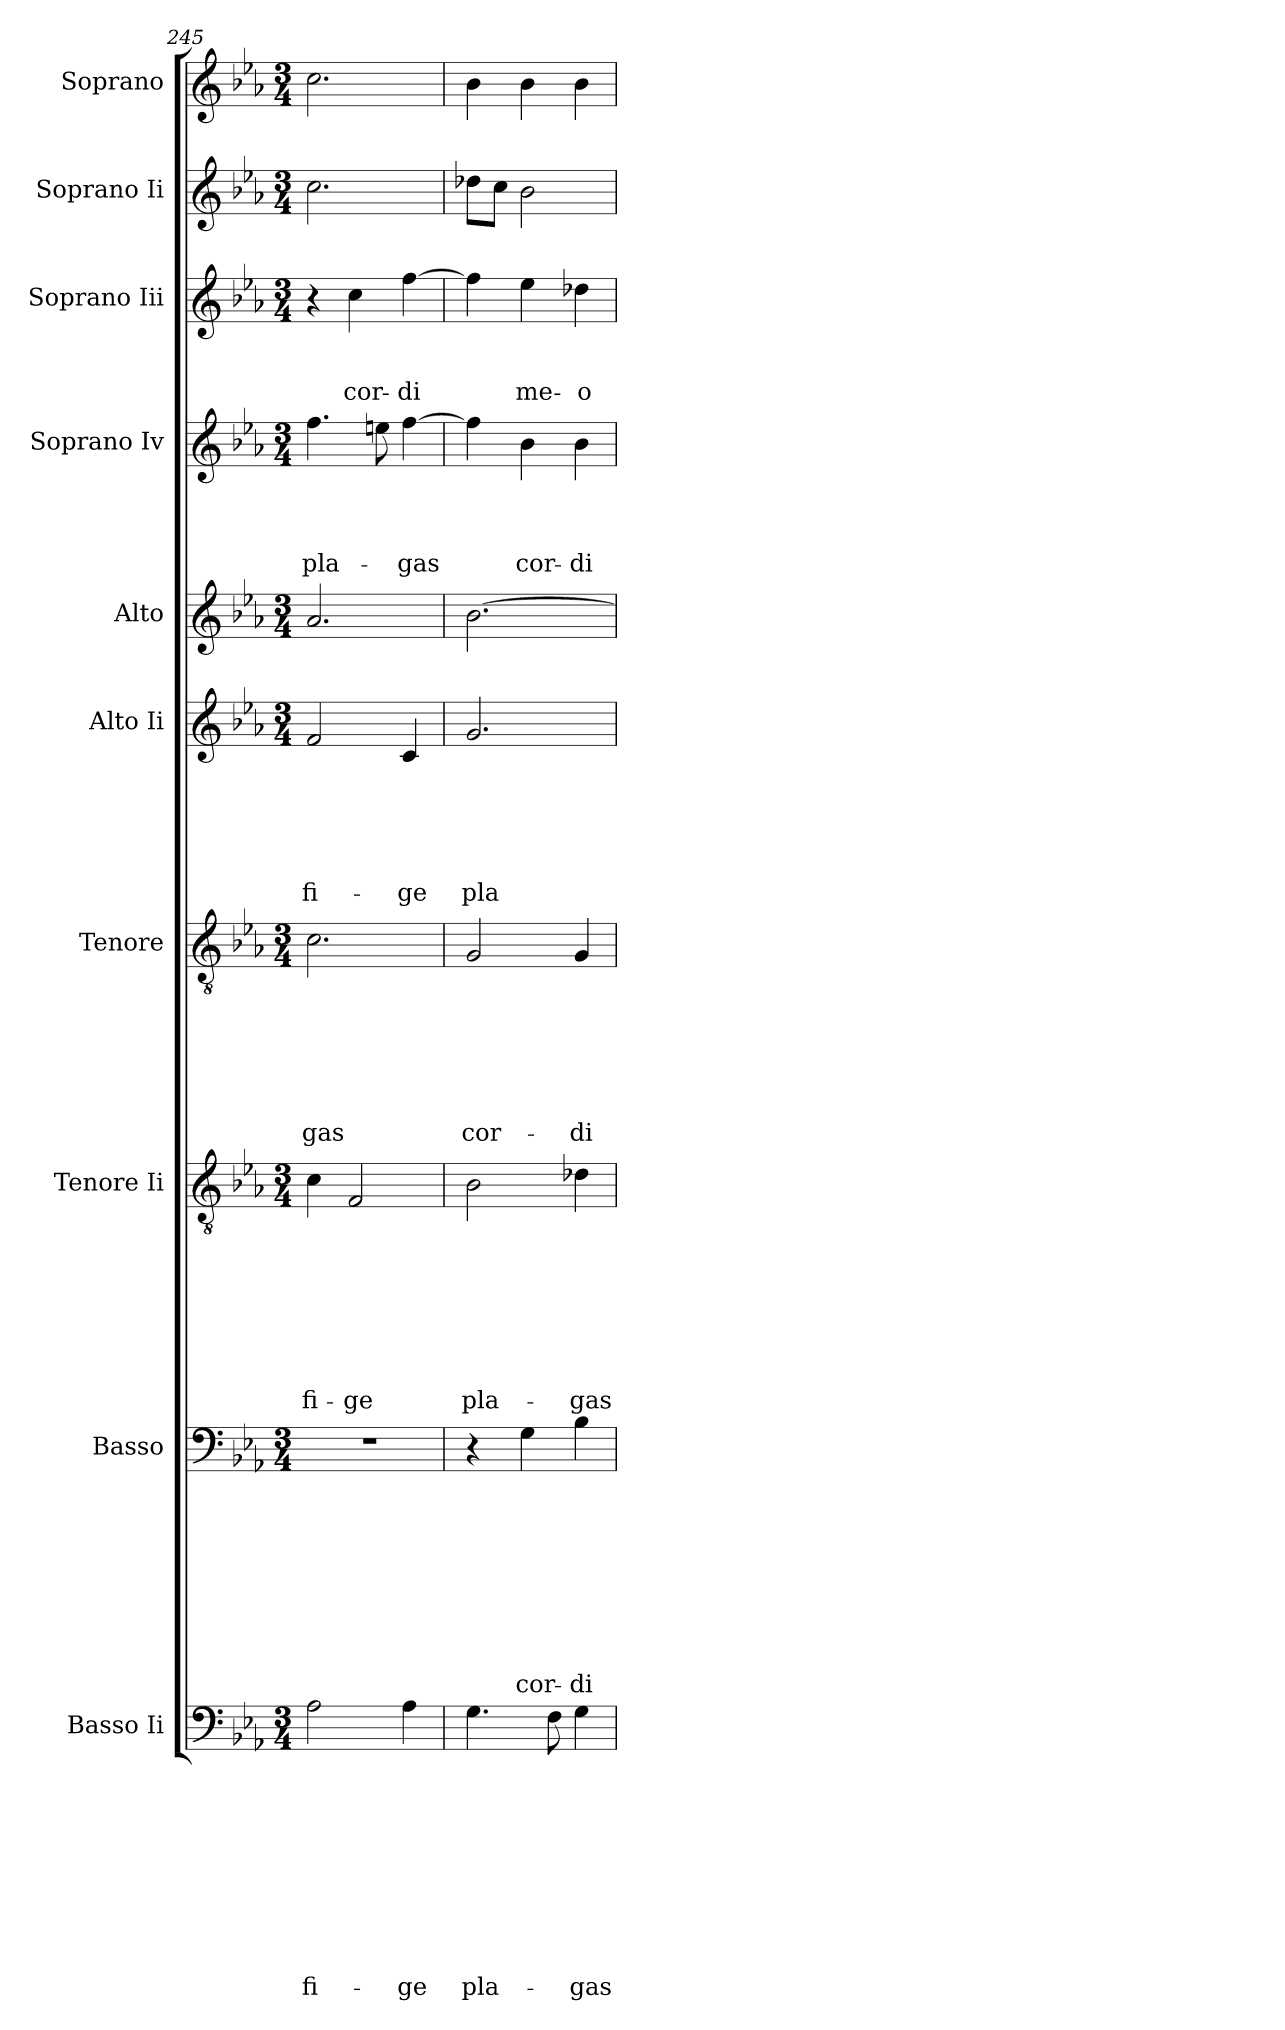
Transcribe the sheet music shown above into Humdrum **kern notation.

**kern	**text	**text	**text	**text	**text	**text	**text	**text	**text	**text	**kern	**text	**text	**text	**text	**text	**text	**text	**text	**text	**kern	**text	**text	**text	**text	**text	**text	**text	**text	**kern	**text	**text	**text	**text	**text	**text	**text	**kern	**text	**text	**text	**text	**text	**text	**kern	**kern	**text	**text	**text	**text	**kern	**text	**text	**text	**kern	**kern
*part10	*part10	*part10	*part10	*part10	*part10	*part10	*part10	*part10	*part10	*part10	*part9	*part9	*part9	*part9	*part9	*part9	*part9	*part9	*part9	*part9	*part8	*part8	*part8	*part8	*part8	*part8	*part8	*part8	*part8	*part7	*part7	*part7	*part7	*part7	*part7	*part7	*part7	*part6	*part6	*part6	*part6	*part6	*part6	*part6	*part5	*part4	*part4	*part4	*part4	*part4	*part3	*part3	*part3	*part3	*part2	*part1
*staff10	*staff10	*staff10	*staff10	*staff10	*staff10	*staff10	*staff10	*staff10	*staff10	*staff10	*staff9	*staff9	*staff9	*staff9	*staff9	*staff9	*staff9	*staff9	*staff9	*staff9	*staff8	*staff8	*staff8	*staff8	*staff8	*staff8	*staff8	*staff8	*staff8	*staff7	*staff7	*staff7	*staff7	*staff7	*staff7	*staff7	*staff7	*staff6	*staff6	*staff6	*staff6	*staff6	*staff6	*staff6	*staff5	*staff4	*staff4	*staff4	*staff4	*staff4	*staff3	*staff3	*staff3	*staff3	*staff2	*staff1
*I"Basso Ii	*	*	*	*	*	*	*	*	*	*	*I"Basso	*	*	*	*	*	*	*	*	*	*I"Tenore Ii	*	*	*	*	*	*	*	*	*I"Tenore	*	*	*	*	*	*	*	*I"Alto Ii	*	*	*	*	*	*	*I"Alto	*I"Soprano Iv	*	*	*	*	*I"Soprano Iii	*	*	*	*I"Soprano Ii	*I"Soprano
*clefF4	*	*	*	*	*	*	*	*	*	*	*clefF4	*	*	*	*	*	*	*	*	*	*clefGv2	*	*	*	*	*	*	*	*	*clefGv2	*	*	*	*	*	*	*	*clefG2	*	*	*	*	*	*	*clefG2	*clefG2	*	*	*	*	*clefG2	*	*	*	*clefG2	*clefG2
*k[b-e-a-]	*	*	*	*	*	*	*	*	*	*	*k[b-e-a-]	*	*	*	*	*	*	*	*	*	*k[b-e-a-]	*	*	*	*	*	*	*	*	*k[b-e-a-]	*	*	*	*	*	*	*	*k[b-e-a-]	*	*	*	*	*	*	*k[b-e-a-]	*k[b-e-a-]	*	*	*	*	*k[b-e-a-]	*	*	*	*k[b-e-a-]	*k[b-e-a-]
*E-:	*	*	*	*	*	*	*	*	*	*	*E-:	*	*	*	*	*	*	*	*	*	*E-:	*	*	*	*	*	*	*	*	*E-:	*	*	*	*	*	*	*	*E-:	*	*	*	*	*	*	*E-:	*E-:	*	*	*	*	*E-:	*	*	*	*E-:	*E-:
*M3/4	*	*	*	*	*	*	*	*	*	*	*M3/4	*	*	*	*	*	*	*	*	*	*M3/4	*	*	*	*	*	*	*	*	*M3/4	*	*	*	*	*	*	*	*M3/4	*	*	*	*	*	*	*M3/4	*M3/4	*	*	*	*	*M3/4	*	*	*	*M3/4	*M3/4
=245	=245	=245	=245	=245	=245	=245	=245	=245	=245	=245	=245	=245	=245	=245	=245	=245	=245	=245	=245	=245	=245	=245	=245	=245	=245	=245	=245	=245	=245	=245	=245	=245	=245	=245	=245	=245	=245	=245	=245	=245	=245	=245	=245	=245	=245	=245	=245	=245	=245	=245	=245	=245	=245	=245	=245	=245
!	!	!	!	!	!	!	!	!	!	!LO:LY:b	!LO:N:vis=1	!	!	!	!	!	!	!	!	!	!	!	!	!	!	!	!	!	!LO:LY:b	!	!	!	!	!	!	!	!LO:LY:b	!	!	!	!	!	!	!LO:LY:b	!	!	!	!	!	!LO:LY:b	!	!	!	!	!	!
2A-\	.	.	.	.	.	.	.	.	.	fi-	2.r	.	.	.	.	.	.	.	.	.	4c\	.	.	.	.	.	.	.	fi-	2.c\	.	.	.	.	.	.	-gas	2f/	.	.	.	.	.	fi-	2.a-/	4.ff\	.	.	.	pla-	4r	.	.	.	2.cc\	2.cc\
!	!	!	!	!	!	!	!	!	!	!	!	!	!	!	!	!	!	!	!	!	!	!	!	!	!	!	!	!	!LO:LY:b	!	!	!	!	!	!	!	!	!	!	!	!	!	!	!	!	!	!	!	!	!	!	!	!	!LO:LY:b	!	!
.	.	.	.	.	.	.	.	.	.	.	.	.	.	.	.	.	.	.	.	.	2F/	.	.	.	.	.	.	.	-ge	.	.	.	.	.	.	.	.	.	.	.	.	.	.	.	.	.	.	.	.	.	4cc\	.	.	cor-	.	.
.	.	.	.	.	.	.	.	.	.	.	.	.	.	.	.	.	.	.	.	.	.	.	.	.	.	.	.	.	.	.	.	.	.	.	.	.	.	.	.	.	.	.	.	.	.	8een\	.	.	.	.	.	.	.	.	.	.
!	!	!	!	!	!	!	!	!	!	!LO:LY:b	!	!	!	!	!	!	!	!	!	!	!	!	!	!	!	!	!	!	!	!	!	!	!	!	!	!	!	!	!	!	!	!	!	!LO:LY:b	!	!	!	!	!	!LO:LY:b	!	!	!	!LO:LY:b	!	!
4A-\	.	.	.	.	.	.	.	.	.	-ge	.	.	.	.	.	.	.	.	.	.	.	.	.	.	.	.	.	.	.	.	.	.	.	.	.	.	.	4c/	.	.	.	.	.	-ge	.	[>4ff\	.	.	.	-gas	[>4ff\	.	.	-di	.	.
=246	=246	=246	=246	=246	=246	=246	=246	=246	=246	=246	=246	=246	=246	=246	=246	=246	=246	=246	=246	=246	=246	=246	=246	=246	=246	=246	=246	=246	=246	=246	=246	=246	=246	=246	=246	=246	=246	=246	=246	=246	=246	=246	=246	=246	=246	=246	=246	=246	=246	=246	=246	=246	=246	=246	=246	=246
!	!	!	!	!	!	!	!	!	!	!LO:LY:b	!	!	!	!	!	!	!	!	!	!	!	!	!	!	!	!	!	!	!LO:LY:b	!	!	!	!	!	!	!	!LO:LY:b	!	!	!	!	!	!	!LO:LY:b	!	!	!	!	!	!	!	!	!	!	!	!
4.G\	.	.	.	.	.	.	.	.	.	pla-	4r	.	.	.	.	.	.	.	.	.	2B-\	.	.	.	.	.	.	.	pla-	2G/	.	.	.	.	.	.	cor-	2.g/	.	.	.	.	.	pla-	[>2.b-\	4ff\]	.	.	.	.	4ff\]	.	.	.	8dd-X\L	4b-\
.	.	.	.	.	.	.	.	.	.	.	.	.	.	.	.	.	.	.	.	.	.	.	.	.	.	.	.	.	.	.	.	.	.	.	.	.	.	.	.	.	.	.	.	.	.	.	.	.	.	.	.	.	.	.	8cc\J	.
!	!	!	!	!	!	!	!	!	!	!	!	!	!	!	!	!	!	!	!	!LO:LY:b	!	!	!	!	!	!	!	!	!	!	!	!	!	!	!	!	!	!	!	!	!	!	!	!	!	!	!	!	!	!LO:LY:b	!	!	!	!LO:LY:b	!	!
.	.	.	.	.	.	.	.	.	.	.	4G\	.	.	.	.	.	.	.	.	cor-	.	.	.	.	.	.	.	.	.	.	.	.	.	.	.	.	.	.	.	.	.	.	.	.	.	4b-\	.	.	.	cor-	4ee-\	.	.	me-	2b-\	4b-\
8F\	.	.	.	.	.	.	.	.	.	.	.	.	.	.	.	.	.	.	.	.	.	.	.	.	.	.	.	.	.	.	.	.	.	.	.	.	.	.	.	.	.	.	.	.	.	.	.	.	.	.	.	.	.	.	.	.
!	!	!	!	!	!	!	!	!	!	!LO:LY:b	!	!	!	!	!	!	!	!	!	!LO:LY:b	!	!	!	!	!	!	!	!	!LO:LY:b	!	!	!	!	!	!	!	!LO:LY:b	!	!	!	!	!	!	!	!	!	!	!	!	!LO:LY:b	!	!	!	!LO:LY:b	!	!
4G\	.	.	.	.	.	.	.	.	.	-gas	4B-\	.	.	.	.	.	.	.	.	-di	4d-X\	.	.	.	.	.	.	.	-gas	4G/	.	.	.	.	.	.	-di	.	.	.	.	.	.	.	.	4b-\	.	.	.	-di	4dd-X\	.	.	-o	.	4b-\
=	=	=	=	=	=	=	=	=	=	=	=	=	=	=	=	=	=	=	=	=	=	=	=	=	=	=	=	=	=	=	=	=	=	=	=	=	=	=	=	=	=	=	=	=	=	=	=	=	=	=	=	=	=	=	=	=
*-	*-	*-	*-	*-	*-	*-	*-	*-	*-	*-	*-	*-	*-	*-	*-	*-	*-	*-	*-	*-	*-	*-	*-	*-	*-	*-	*-	*-	*-	*-	*-	*-	*-	*-	*-	*-	*-	*-	*-	*-	*-	*-	*-	*-	*-	*-	*-	*-	*-	*-	*-	*-	*-	*-	*-	*-
